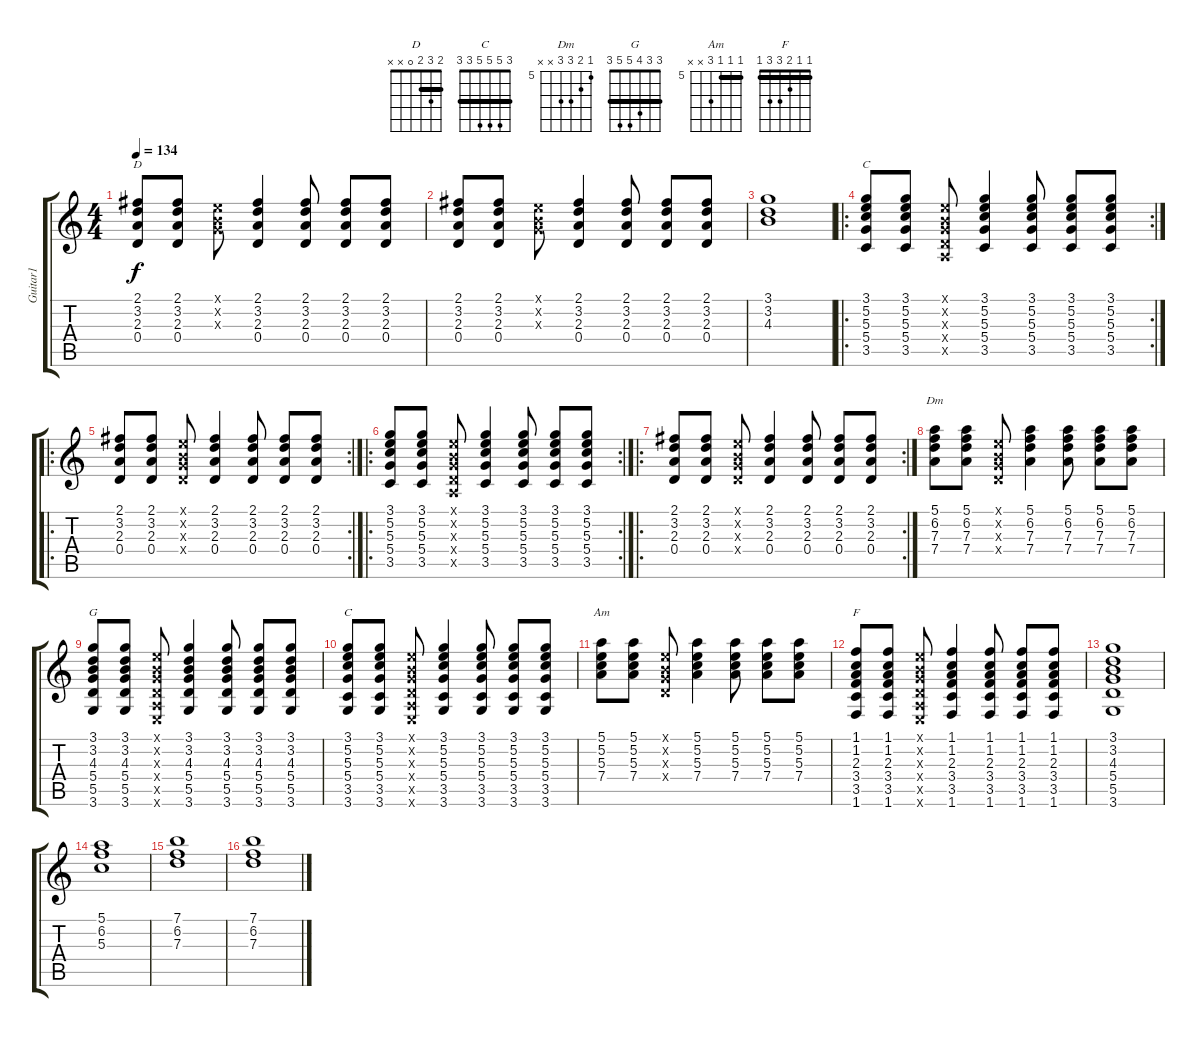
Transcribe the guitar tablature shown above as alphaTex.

\track ("Guitar1" "Guitar1") {instrument overdrivenguitar}
\staff {score tabs}
\tuning (E4 B3 G3 D3 A2 E2) {hide}
\chord ("D" 2 3 2 0 x x) {barre 2}
\chord ("C" 3 5 5 5 3 x) {barre 3}
\chord ("Dm" 5 6 7 7 x x) {firstfret 5}
\chord ("G" 3 3 4 5 5 3) {barre 3}
\chord ("C" 3 5 5 5 3 3) {barre 3}
\chord ("Am" 5 5 5 7 x x) {firstfret 5 barre 5}
\chord ("F" 1 1 2 3 3 1) {barre 1}
\ts (4 4)
\tempo 134
\clef g2
\ks c
(2.1 3.2 2.3 0.4).8{ch "D" dy f} (2.1 3.2 2.3 0.4).8 (0.1{x} 0.2{x} 0.3{x}).8 (2.1 3.2 2.3 0.4).4 (2.1 3.2 2.3 0.4).8 (2.1 3.2 2.3 0.4).8 (2.1 3.2 2.3 0.4).8 |
(2.1 3.2 2.3 0.4).8 (2.1 3.2 2.3 0.4).8 (0.1{x} 0.2{x} 0.3{x}).8 (2.1 3.2 2.3 0.4).4 (2.1 3.2 2.3 0.4).8 (2.1 3.2 2.3 0.4).8 (2.1 3.2 2.3 0.4).8 |
(3.1 3.2 4.3).1 |
\ro
\rc 2
(3.1 5.2 5.3 5.4 3.5).8{ch "C"} (3.1 5.2 5.3 5.4 3.5).8 (0.1{x} 0.2{x} 0.3{x} 0.4{x} 0.5{x}).8 (3.1 5.2 5.3 5.4 3.5).4 (3.1 5.2 5.3 5.4 3.5).8 (3.1 5.2 5.3 5.4 3.5).8 (3.1 5.2 5.3 5.4 3.5).8 |
\ro
\rc 2
(2.1 3.2 2.3 0.4).8 (2.1 3.2 2.3 0.4).8 (0.1{x} 0.2{x} 0.3{x} 0.4{x}).8 (2.1 3.2 2.3 0.4).4 (2.1 3.2 2.3 0.4).8 (2.1 3.2 2.3 0.4).8 (2.1 3.2 2.3 0.4).8 |
\ro
\rc 2
(3.1 5.2 5.3 5.4 3.5).8 (3.1 5.2 5.3 5.4 3.5).8 (0.1{x} 0.2{x} 0.3{x} 0.4{x} 0.5{x}).8 (3.1 5.2 5.3 5.4 3.5).4 (3.1 5.2 5.3 5.4 3.5).8 (3.1 5.2 5.3 5.4 3.5).8 (3.1 5.2 5.3 5.4 3.5).8 |
\ro
\rc 2
(2.1 3.2 2.3 0.4).8 (2.1 3.2 2.3 0.4).8 (0.1{x} 0.2{x} 0.3{x} 0.4{x}).8 (2.1 3.2 2.3 0.4).4 (2.1 3.2 2.3 0.4).8 (2.1 3.2 2.3 0.4).8 (2.1 3.2 2.3 0.4).8 |
(5.1 6.2 7.3 7.4).8{ch "Dm"} (5.1 6.2 7.3 7.4).8 (0.1{x} 0.2{x} 0.3{x} 0.4{x}).8 (5.1 6.2 7.3 7.4).4 (5.1 6.2 7.3 7.4).8 (5.1 6.2 7.3 7.4).8 (5.1 6.2 7.3 7.4).8 |
(3.1 3.2 4.3 5.4 5.5 3.6).8{ch "G"} (3.1 3.2 4.3 5.4 5.5 3.6).8 (0.1{x} 0.2{x} 0.3{x} 0.4{x} 0.5{x} 0.6{x}).8 (3.1 3.2 4.3 5.4 5.5 3.6).4 (3.1 3.2 4.3 5.4 5.5 3.6).8 (3.1 3.2 4.3 5.4 5.5 3.6).8 (3.1 3.2 4.3 5.4 5.5 3.6).8 |
(3.1 5.2 5.3 5.4 3.5 3.6).8{ch "C"} (3.1 5.2 5.3 5.4 3.5 3.6).8 (0.1{x} 0.2{x} 0.3{x} 0.4{x} 0.5{x} 0.6{x}).8 (3.1 5.2 5.3 5.4 3.5 3.6).4 (3.1 5.2 5.3 5.4 3.5 3.6).8 (3.1 5.2 5.3 5.4 3.5 3.6).8 (3.1 5.2 5.3 5.4 3.5 3.6).8 |
(5.1 5.2 5.3 7.4).8{ch "Am"} (5.1 5.2 5.3 7.4).8 (0.1{x} 0.2{x} 0.3{x} 0.4{x}).8 (5.1 5.2 5.3 7.4).4 (5.1 5.2 5.3 7.4).8 (5.1 5.2 5.3 7.4).8 (5.1 5.2 5.3 7.4).8 |
(1.1 1.2 2.3 3.4 3.5 1.6).8{ch "F"} (1.1 1.2 2.3 3.4 3.5 1.6).8 (0.1{x} 0.2{x} 0.3{x} 0.4{x} 0.5{x} 0.6{x}).8 (1.1 1.2 2.3 3.4 3.5 1.6).4 (1.1 1.2 2.3 3.4 3.5 1.6).8 (1.1 1.2 2.3 3.4 3.5 1.6).8 (1.1 1.2 2.3 3.4 3.5 1.6).8 |
(3.1 3.2 4.3 5.4 5.5 3.6).1 |
(5.1 6.2 5.3).1{instrument overdrivenguitar} |
(7.1 6.2 7.3).1 |
(7.1 6.2 7.3).1
